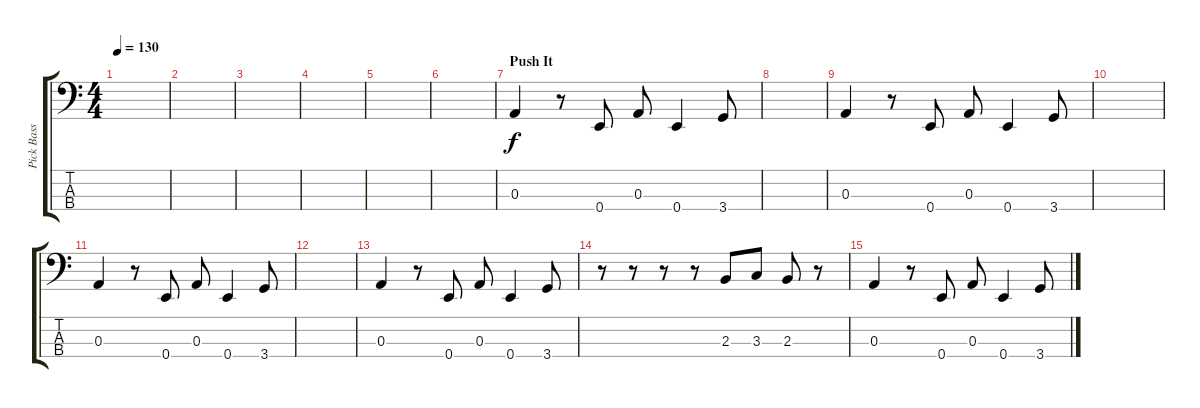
\track ("Pick Bass" "Pick Bass") {instrument electricbasspick}
\staff {score tabs}
\tuning (G2 D2 A1 E1) {hide}
\ts (4 4)
\tempo 130
\clef f4
\ks c
|
|
|
|
|
|
\section ("" "Push It")
0.3.4 r.8 0.4.8 0.3.8 0.4.4 3.4.8 |
|
0.3.4 r.8 0.4.8 0.3.8 0.4.4 3.4.8 |
|
0.3.4 r.8 0.4.8 0.3.8 0.4.4 3.4.8 |
|
0.3.4 r.8 0.4.8 0.3.8 0.4.4 3.4.8 |
r.8 r.8 r.8 r.8 2.3.8 3.3.8 2.3.8 r.8 |
0.3.4 r.8 0.4.8 0.3.8 0.4.4 3.4.8
